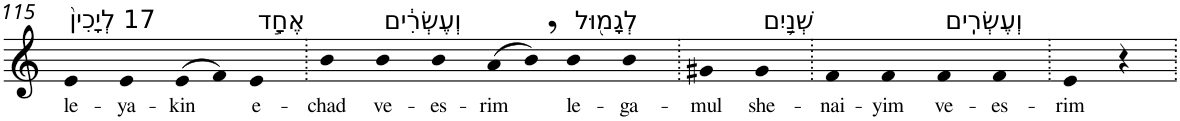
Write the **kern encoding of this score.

**kern	**text
*part1	*part1
*staff1	*staff1
*I"Piano	*
*I'Pno	*
!!LO:PB:g=z
*clefG2	*
*k[]	*
=115	=115
!LO:TX:a:t=17 לְיָכִין֙	!
!	!LO:LY:b
4e	le-
!	!LO:LY:b
4e	-ya-
!	!LO:LY:b
(>8e	-kin
8f)	.
!LO:TX:a:t=אֶחָ֣ד	!
!	!LO:LY:b
4e	e-
=116.	=116.
!	!LO:LY:b
4b	-chad
!LO:TX:a:t=וְעֶשְׂרִ֔ים	!
!	!LO:LY:b
4b	ve-
!	!LO:LY:b
4b	-es-
!	!LO:LY:b
(>8a	-rim
8b,)	.
!LO:TX:a:t=לְגָמ֖וּל	!
!	!LO:LY:b
4b	le-
!	!LO:LY:b
4b	-ga-
=117.	=117.
!	!LO:LY:b
4g#X	-mul
!LO:TX:a:t=שְׁנַ֥יִם	!
!	!LO:LY:b
4g#	she-
=118.	=118.
!	!LO:LY:b
4f	-nai-
!	!LO:LY:b
4f	-yim
!LO:TX:a:t=וְעֶשְׂרִֽים	!
!	!LO:LY:b
4f	ve-
!	!LO:LY:b
4f	-es-
=119.	=119.
!	!LO:LY:b
4e	-rim
4r	.
=.	=.
*-	*-
